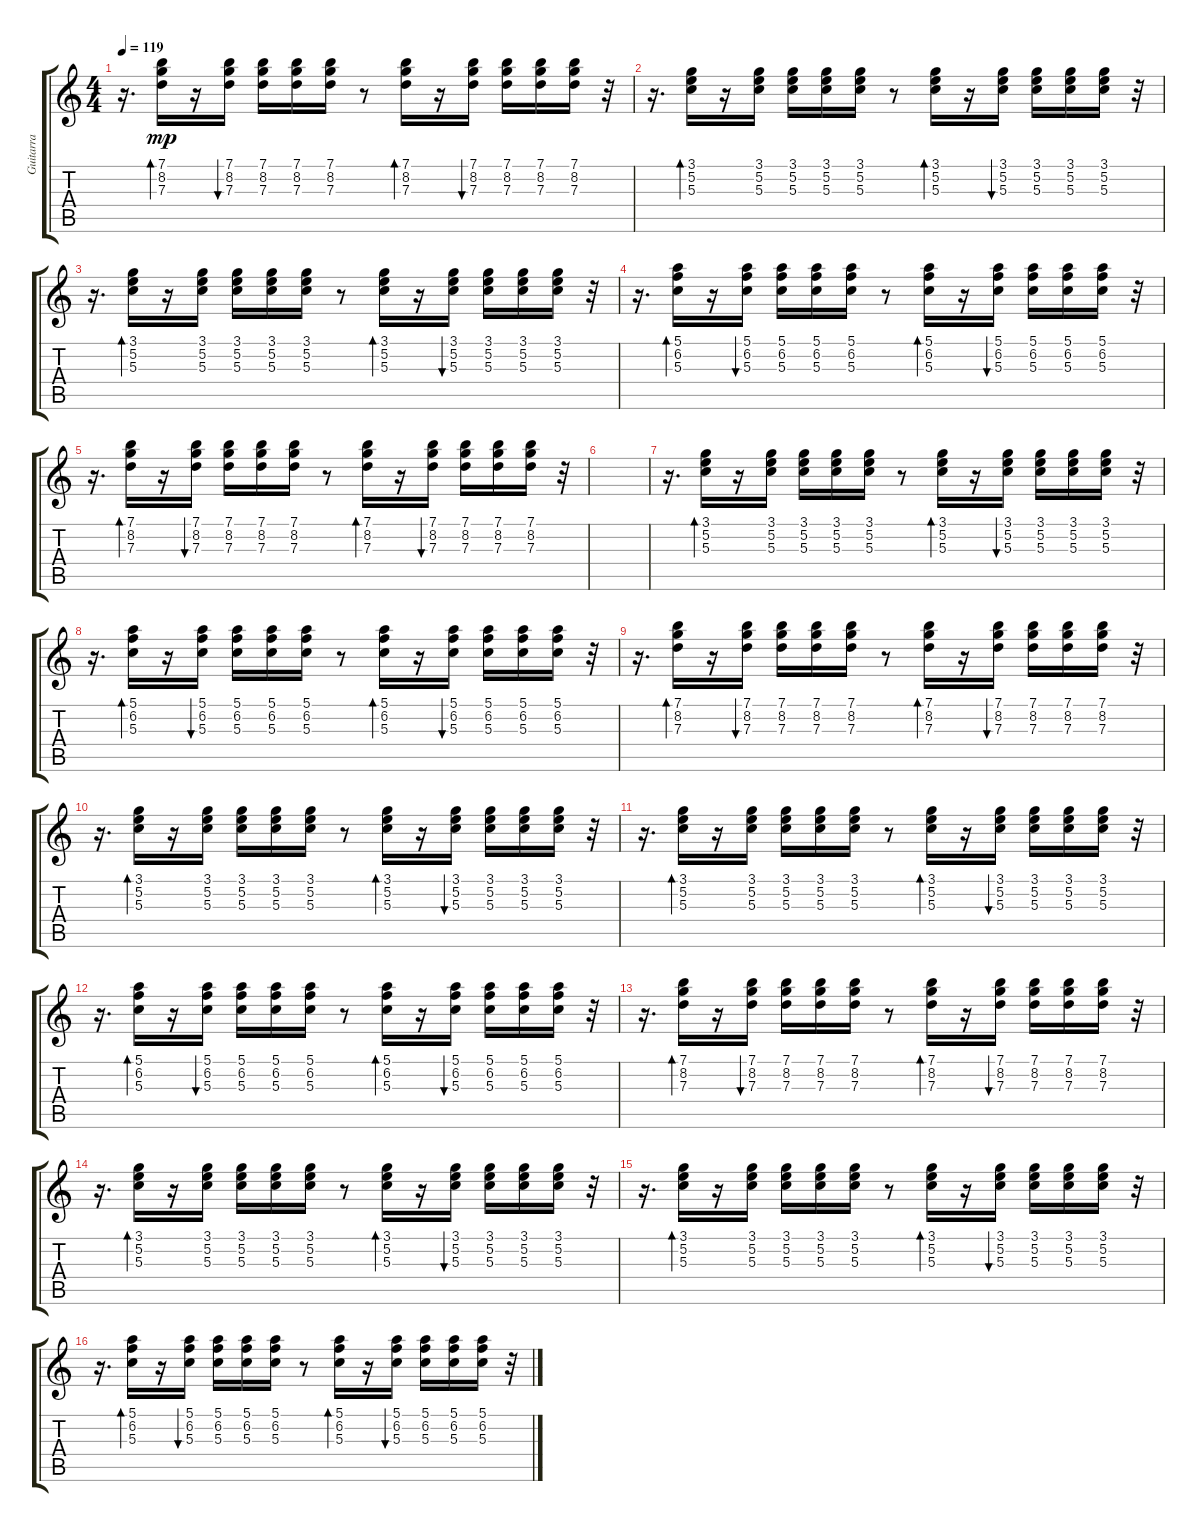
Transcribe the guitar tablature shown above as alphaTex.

\track ("Guitarra" "Guitarra") {instrument acousticguitarsteel}
\staff {score tabs}
\tuning (E4 B3 G3 D3 A2 E2) {hide}
\ts (4 4)
\tempo 119
\clef g2
\ks c
r.16{d dy mp} (7.1 8.2 7.3).16{bd 60} r.16 (7.1 8.2 7.3).16{bu 60} (7.1 8.2 7.3).16 (7.1 8.2 7.3).16 (7.1 8.2 7.3).16 r.8 (7.1 8.2 7.3).16{bd 60} r.16 (7.1 8.2 7.3).16{bu 60} (7.1 8.2 7.3).16 (7.1 8.2 7.3).16 (7.1 8.2 7.3).16 r.32 |
r.16{d} (3.1 5.2 5.3).16{bd 240} r.16 (3.1 5.2 5.3).16 (3.1 5.2 5.3).16 (3.1 5.2 5.3).16 (3.1 5.2 5.3).16 r.8 (3.1 5.2 5.3).16{bd 240} r.16 (3.1 5.2 5.3).16{bu 60} (3.1 5.2 5.3).16 (3.1 5.2 5.3).16 (3.1 5.2 5.3).16 r.32 |
r.16{d} (3.1 5.2 5.3).16{bd 240} r.16 (3.1 5.2 5.3).16 (3.1 5.2 5.3).16 (3.1 5.2 5.3).16 (3.1 5.2 5.3).16 r.8 (3.1 5.2 5.3).16{bd 240} r.16 (3.1 5.2 5.3).16{bu 60} (3.1 5.2 5.3).16 (3.1 5.2 5.3).16 (3.1 5.2 5.3).16 r.32 |
r.16{d} (5.1 6.2 5.3).16{bd 60} r.16 (5.1 6.2 5.3).16{bu 60} (5.1 6.2 5.3).16 (5.1 6.2 5.3).16 (5.1 6.2 5.3).16 r.8 (5.1 6.2 5.3).16{bd 60} r.16 (5.1 6.2 5.3).16{bu 60} (5.1 6.2 5.3).16 (5.1 6.2 5.3).16 (5.1 6.2 5.3).16 r.32 |
r.16{d} (7.1 8.2 7.3).16{bd 60} r.16 (7.1 8.2 7.3).16{bu 60} (7.1 8.2 7.3).16 (7.1 8.2 7.3).16 (7.1 8.2 7.3).16 r.8 (7.1 8.2 7.3).16{bd 60} r.16 (7.1 8.2 7.3).16{bu 60} (7.1 8.2 7.3).16 (7.1 8.2 7.3).16 (7.1 8.2 7.3).16 r.32 |
|
r.16{d} (3.1 5.2 5.3).16{bd 240} r.16 (3.1 5.2 5.3).16 (3.1 5.2 5.3).16 (3.1 5.2 5.3).16 (3.1 5.2 5.3).16 r.8 (3.1 5.2 5.3).16{bd 240} r.16 (3.1 5.2 5.3).16{bu 60} (3.1 5.2 5.3).16 (3.1 5.2 5.3).16 (3.1 5.2 5.3).16 r.32 |
r.16{d} (5.1 6.2 5.3).16{bd 60} r.16 (5.1 6.2 5.3).16{bu 60} (5.1 6.2 5.3).16 (5.1 6.2 5.3).16 (5.1 6.2 5.3).16 r.8 (5.1 6.2 5.3).16{bd 60} r.16 (5.1 6.2 5.3).16{bu 60} (5.1 6.2 5.3).16 (5.1 6.2 5.3).16 (5.1 6.2 5.3).16 r.32 |
r.16{d} (7.1 8.2 7.3).16{bd 60} r.16 (7.1 8.2 7.3).16{bu 60} (7.1 8.2 7.3).16 (7.1 8.2 7.3).16 (7.1 8.2 7.3).16 r.8 (7.1 8.2 7.3).16{bd 60} r.16 (7.1 8.2 7.3).16{bu 60} (7.1 8.2 7.3).16 (7.1 8.2 7.3).16 (7.1 8.2 7.3).16 r.32 |
r.16{d} (3.1 5.2 5.3).16{bd 240} r.16 (3.1 5.2 5.3).16 (3.1 5.2 5.3).16 (3.1 5.2 5.3).16 (3.1 5.2 5.3).16 r.8 (3.1 5.2 5.3).16{bd 240} r.16 (3.1 5.2 5.3).16{bu 60} (3.1 5.2 5.3).16 (3.1 5.2 5.3).16 (3.1 5.2 5.3).16 r.32 |
r.16{d} (3.1 5.2 5.3).16{bd 240} r.16 (3.1 5.2 5.3).16 (3.1 5.2 5.3).16 (3.1 5.2 5.3).16 (3.1 5.2 5.3).16 r.8 (3.1 5.2 5.3).16{bd 240} r.16 (3.1 5.2 5.3).16{bu 60} (3.1 5.2 5.3).16 (3.1 5.2 5.3).16 (3.1 5.2 5.3).16 r.32 |
r.16{d} (5.1 6.2 5.3).16{bd 60} r.16 (5.1 6.2 5.3).16{bu 60} (5.1 6.2 5.3).16 (5.1 6.2 5.3).16 (5.1 6.2 5.3).16 r.8 (5.1 6.2 5.3).16{bd 60} r.16 (5.1 6.2 5.3).16{bu 60} (5.1 6.2 5.3).16 (5.1 6.2 5.3).16 (5.1 6.2 5.3).16 r.32 |
r.16{d} (7.1 8.2 7.3).16{bd 60} r.16 (7.1 8.2 7.3).16{bu 60} (7.1 8.2 7.3).16 (7.1 8.2 7.3).16 (7.1 8.2 7.3).16 r.8 (7.1 8.2 7.3).16{bd 60} r.16 (7.1 8.2 7.3).16{bu 60} (7.1 8.2 7.3).16 (7.1 8.2 7.3).16 (7.1 8.2 7.3).16 r.32 |
r.16{d} (3.1 5.2 5.3).16{bd 240} r.16 (3.1 5.2 5.3).16 (3.1 5.2 5.3).16 (3.1 5.2 5.3).16 (3.1 5.2 5.3).16 r.8 (3.1 5.2 5.3).16{bd 240} r.16 (3.1 5.2 5.3).16{bu 60} (3.1 5.2 5.3).16 (3.1 5.2 5.3).16 (3.1 5.2 5.3).16 r.32 |
r.16{d} (3.1 5.2 5.3).16{bd 240} r.16 (3.1 5.2 5.3).16 (3.1 5.2 5.3).16 (3.1 5.2 5.3).16 (3.1 5.2 5.3).16 r.8 (3.1 5.2 5.3).16{bd 240} r.16 (3.1 5.2 5.3).16{bu 60} (3.1 5.2 5.3).16 (3.1 5.2 5.3).16 (3.1 5.2 5.3).16 r.32 |
r.16{d} (5.1 6.2 5.3).16{bd 60} r.16 (5.1 6.2 5.3).16{bu 60} (5.1 6.2 5.3).16 (5.1 6.2 5.3).16 (5.1 6.2 5.3).16 r.8 (5.1 6.2 5.3).16{bd 60} r.16 (5.1 6.2 5.3).16{bu 60} (5.1 6.2 5.3).16 (5.1 6.2 5.3).16 (5.1 6.2 5.3).16 r.32
